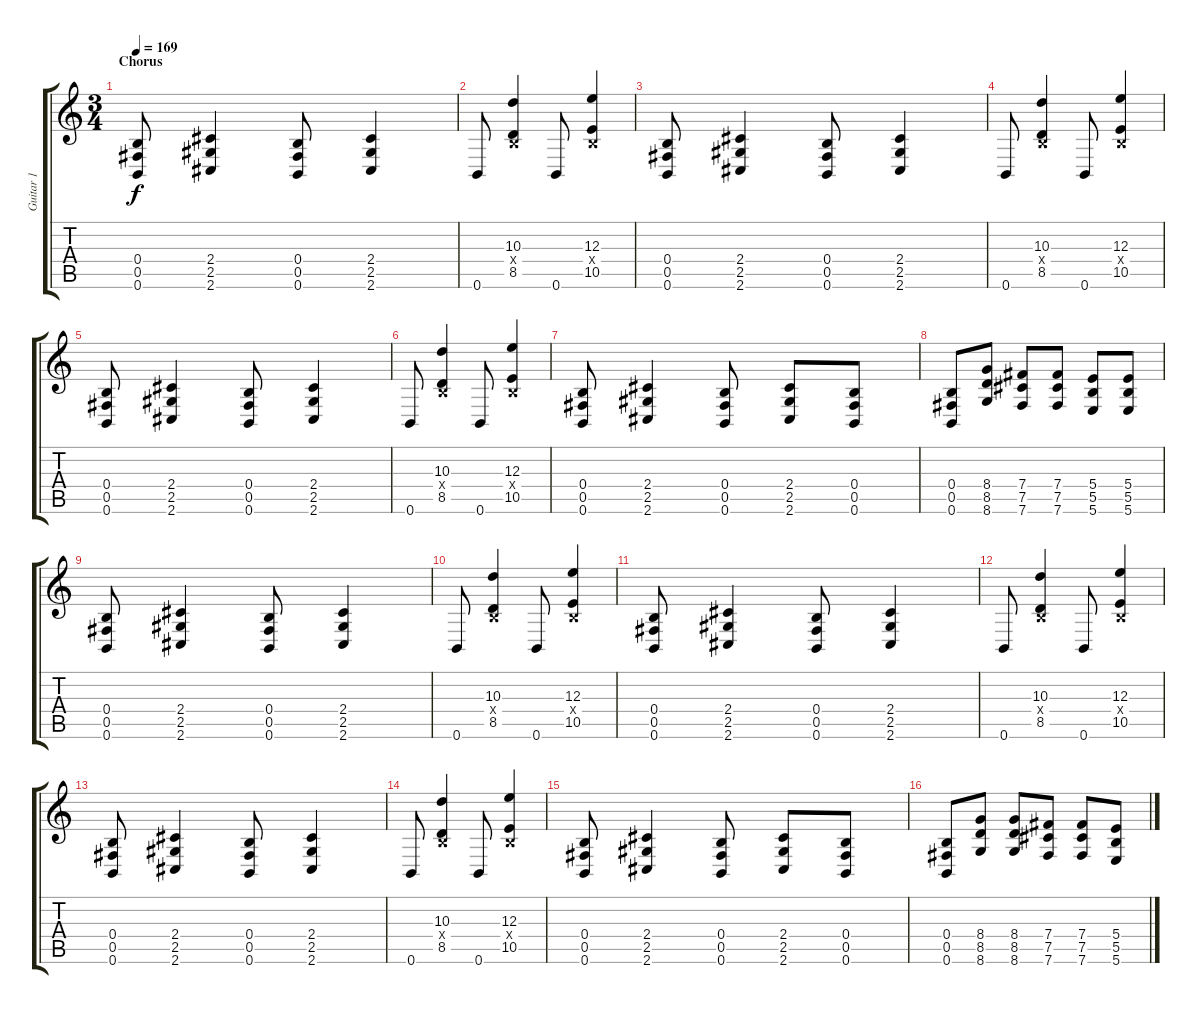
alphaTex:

\track ("Guitar 1" "Guitar 1") {instrument distortionguitar}
\staff {score tabs}
\tuning (Db4 Ab3 E3 B2 Gb2 B1) {hide}
\ts (3 4)
\section ("" "Chorus")
\tempo 169
\clef g2
\ks c
(0.4 0.5 0.6).8{dy f} (2.4 2.5 2.6).4 (0.4 0.5 0.6).8 (2.4 2.5 2.6).4 |
0.6.8 (10.3 0.4{x} 8.5).4 0.6.8 (12.3 0.4{x} 10.5).4 |
(0.4 0.5 0.6).8 (2.4 2.5 2.6).4 (0.4 0.5 0.6).8 (2.4 2.5 2.6).4 |
0.6.8 (10.3 0.4{x} 8.5).4 0.6.8 (12.3 0.4{x} 10.5).4 |
(0.4 0.5 0.6).8 (2.4 2.5 2.6).4 (0.4 0.5 0.6).8 (2.4 2.5 2.6).4 |
0.6.8 (10.3 0.4{x} 8.5).4 0.6.8 (12.3 0.4{x} 10.5).4 |
(0.4 0.5 0.6).8 (2.4 2.5 2.6).4 (0.4 0.5 0.6).8 (2.4 2.5 2.6).8 (0.4 0.5 0.6).8 |
(0.4 0.5 0.6).8 (8.4 8.5 8.6).8 (7.4 7.5 7.6).8 (7.4 7.5 7.6).8 (5.4 5.5 5.6).8 (5.4 5.5 5.6).8 |
(0.4 0.5 0.6).8 (2.4 2.5 2.6).4 (0.4 0.5 0.6).8 (2.4 2.5 2.6).4 |
0.6.8 (10.3 0.4{x} 8.5).4 0.6.8 (12.3 0.4{x} 10.5).4 |
(0.4 0.5 0.6).8 (2.4 2.5 2.6).4 (0.4 0.5 0.6).8 (2.4 2.5 2.6).4 |
0.6.8 (10.3 0.4{x} 8.5).4 0.6.8 (12.3 0.4{x} 10.5).4 |
(0.4 0.5 0.6).8 (2.4 2.5 2.6).4 (0.4 0.5 0.6).8 (2.4 2.5 2.6).4 |
0.6.8 (10.3 0.4{x} 8.5).4 0.6.8 (12.3 0.4{x} 10.5).4 |
(0.4 0.5 0.6).8 (2.4 2.5 2.6).4 (0.4 0.5 0.6).8 (2.4 2.5 2.6).8 (0.4 0.5 0.6).8 |
(0.4 0.5 0.6).8 (8.4 8.5 8.6).8 (8.4 8.5 8.6).8 (7.4 7.5 7.6).8 (7.4 7.5 7.6).8 (5.4 5.5 5.6).8
